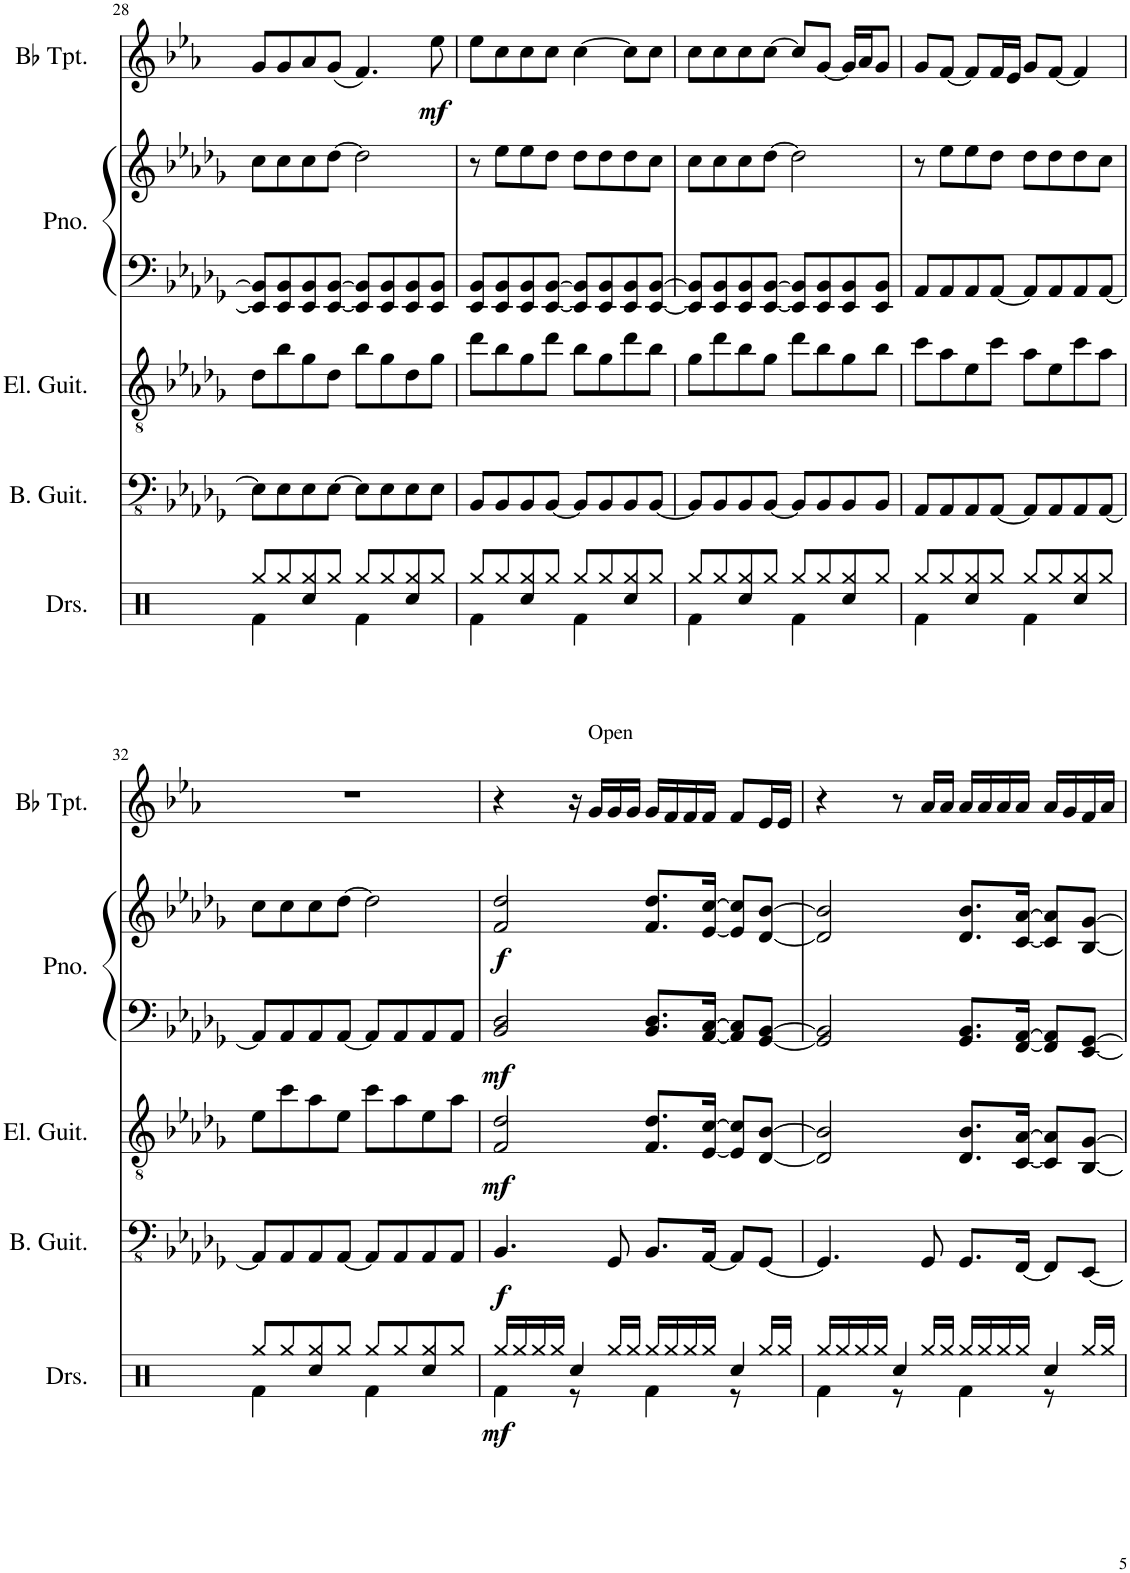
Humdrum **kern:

**kern	**dynam	**kern	**dynam	**kern	**dynam	**kern	**kern	**dynam	**kern	**dynam
*part5	*part5	*part4	*part4	*part3	*part3	*part2	*part2	*part2	*part1	*part1
*staff6	*staff6	*staff5	*staff5	*staff4	*staff4	*staff3	*staff2	*staff2/3	*staff1	*staff1
*I"Drumset	*	*I"Bass Guitar	*	*I"Electric Guitar	*	*I"Piano	*	*	*I"Bb Trumpet	*
*I'Drs.	*	*I'B. Guit.	*	*I'El. Guit.	*	*I'Pno.	*	*	*I'Bb Tpt.	*
!!LO:PB:g=z
*clefX	*	*clefFv4	*	*clefGv2	*	*clefF4	*clefG2	*	*clefG2	*
*	*	*	*	*	*	*	*	*	*Trd1c2	*
*k[]	*	*k[b-e-a-d-g-]	*	*k[b-e-a-d-g-]	*	*k[b-e-a-d-g-]	*k[b-e-a-d-g-]	*	*k[b-e-a-]	*
*M4/4	*	*M4/4	*	*M4/4	*	*M4/4	*M4/4	*	*M4/4	*
=28	=28	=28	=28	=28	=28	=28	=28	=28	=28	=28
*^	*	*	*	*	*	*	*	*	*	*
4Rf\	8Rgg/L	.	8EE-\L]	.	8d-\L	.	8EE-/] 8BB-/]L	8cc\L	.	8g/L	.
.	8Rgg/	.	8EE-\	.	8b-\	.	8EE-/ 8BB-/	8cc\	.	8g/	.
4Rcc/	8Rgg/	.	8EE-\	.	8g-\	.	8EE-/ 8BB-/	8cc\	.	8a-/	.
.	8Rgg/J	.	[8EE-\J	.	8d-\J	.	[8EE-/ [8BB-/J	[8dd-\J	.	(8g/J	.
4Rf\	8Rgg/L	.	8EE-\L]	.	8b-\L	.	8EE-/] 8BB-/]L	2dd-\]	.	4.f/)	.
.	8Rgg/	.	8EE-\	.	8g-\	.	8EE-/ 8BB-/	.	.	.	.
4Rcc/	8Rgg/	.	8EE-\	.	8d-\	.	8EE-/ 8BB-/	.	.	.	.
!	!	!	!	!	!	!	!	!	!	!	!LO:DY:b
.	8Rgg/J	.	8EE-\J	.	8g-\J	.	8EE-/ 8BB-/J	.	.	8ee-\	mf
=29	=29	=29	=29	=29	=29	=29	=29	=29	=29	=29	=29
4Rf\	8Rgg/L	.	8BBB-/L	.	8dd-\L	.	8EE-/ 8BB-/L	8r	.	8ee-\L	.
.	8Rgg/	.	8BBB-/	.	8b-\	.	8EE-/ 8BB-/	8ee-\L	.	8cc\	.
4Rcc/	8Rgg/	.	8BBB-/	.	8g-\	.	8EE-/ 8BB-/	8ee-\	.	8cc\	.
.	8Rgg/J	.	[8BBB-/J	.	8dd-\J	.	[8EE-/ [8BB-/J	8dd-\J	.	8cc\J	.
4Rf\	8Rgg/L	.	8BBB-/L]	.	8b-\L	.	8EE-/] 8BB-/]L	8dd-\L	.	[4cc\	.
.	8Rgg/	.	8BBB-/	.	8g-\	.	8EE-/ 8BB-/	8dd-\	.	.	.
4Rcc/	8Rgg/	.	8BBB-/	.	8dd-\	.	8EE-/ 8BB-/	8dd-\	.	8cc\L]	.
.	8Rgg/J	.	[8BBB-/J	.	8b-\J	.	[8EE-/ [8BB-/J	8cc\J	.	8cc\J	.
=30	=30	=30	=30	=30	=30	=30	=30	=30	=30	=30	=30
4Rf\	8Rgg/L	.	8BBB-/L]	.	8g-\L	.	8EE-/] 8BB-/]L	8cc\L	.	8cc\L	.
.	8Rgg/	.	8BBB-/	.	8dd-\	.	8EE-/ 8BB-/	8cc\	.	8cc\	.
4Rcc/	8Rgg/	.	8BBB-/	.	8b-\	.	8EE-/ 8BB-/	8cc\	.	8cc\	.
.	8Rgg/J	.	[8BBB-/J	.	8g-\J	.	[8EE-/ [8BB-/J	[8dd-\J	.	[8cc\J	.
4Rf\	8Rgg/L	.	8BBB-/L]	.	8dd-\L	.	8EE-/] 8BB-/]L	2dd-\]	.	8cc/L]	.
.	8Rgg/	.	8BBB-/	.	8b-\	.	8EE-/ 8BB-/	.	.	[8g/J	.
4Rcc/	8Rgg/	.	8BBB-/	.	8g-\	.	8EE-/ 8BB-/	.	.	16g/LL]	.
.	.	.	.	.	.	.	.	.	.	16a-/J	.
.	8Rgg/J	.	8BBB-/J	.	8b-\J	.	8EE-/ 8BB-/J	.	.	8g/J	.
=31	=31	=31	=31	=31	=31	=31	=31	=31	=31	=31	=31
4Rf\	8Rgg/L	.	8AAA-/L	.	8cc\L	.	8AA-/L	8r	.	8g/L	.
.	8Rgg/	.	8AAA-/	.	8a-\	.	8AA-/	8ee-\L	.	[8f/J	.
4Rcc/	8Rgg/	.	8AAA-/	.	8e-\	.	8AA-/	8ee-\	.	8f/L]	.
.	8Rgg/J	.	[8AAA-/J	.	8cc\J	.	[8AA-/J	8dd-\J	.	16f/L	.
.	.	.	.	.	.	.	.	.	.	16e-/JJ	.
4Rf\	8Rgg/L	.	8AAA-/L]	.	8a-\L	.	8AA-/L]	8dd-\L	.	8g/L	.
.	8Rgg/	.	8AAA-/	.	8e-\	.	8AA-/	8dd-\	.	[8f/J	.
4Rcc/	8Rgg/	.	8AAA-/	.	8cc\	.	8AA-/	8dd-\	.	4f/]	.
.	8Rgg/J	.	[8AAA-/J	.	8a-\J	.	[8AA-/J	8cc\J	.	.	.
!!LO:LB:g=z
=32	=32	=32	=32	=32	=32	=32	=32	=32	=32	=32	=32
4Rf\	8Rgg/L	.	8AAA-/L]	.	8e-\L	.	8AA-/L]	8cc\L	.	1r	.
.	8Rgg/	.	8AAA-/	.	8cc\	.	8AA-/	8cc\	.	.	.
4Rcc/	8Rgg/	.	8AAA-/	.	8a-\	.	8AA-/	8cc\	.	.	.
.	8Rgg/J	.	[8AAA-/J	.	8e-\J	.	[8AA-/J	[8dd-\J	.	.	.
4Rf\	8Rgg/L	.	8AAA-/L]	.	8cc\L	.	8AA-/L]	2dd-\]	.	.	.
.	8Rgg/	.	8AAA-/	.	8a-\	.	8AA-/	.	.	.	.
4Rcc/	8Rgg/	.	8AAA-/	.	8e-\	.	8AA-/	.	.	.	.
.	8Rgg/J	.	8AAA-/J	.	8a-\J	.	8AA-/J	.	.	.	.
=33	=33	=33	=33	=33	=33	=33	=33	=33	=33	=33	=33
!	!	!LO:DY:b	!	!LO:DY:b	!	!LO:DY:b	!	!	!LO:DY:b=2	!	!
!	!	!	!	!	!	!	!	!	!LO:DY:n=1:b	!	!
4Rf\	16Rgg/LL	mf	4.BBB-/	f	2F/ 2d-/	mf	2BB-/ 2D-/	2f/ 2dd-/	mf f	4r	.
.	16Rgg/	.	.	.	.	.	.	.	.	.	.
.	16Rgg/	.	.	.	.	.	.	.	.	.	.
.	16Rgg/JJ	.	.	.	.	.	.	.	.	.	.
4Rcc/	8r	.	.	.	.	.	.	.	.	16r	.
!	!	!	!	!	!	!	!	!	!	!LO:TX:a:t=Open	!
.	.	.	.	.	.	.	.	.	.	16g/LL	.
.	16Rgg/LL	.	8GGG-/	.	.	.	.	.	.	16g/	.
.	16Rgg/JJ	.	.	.	.	.	.	.	.	16g/JJ	.
4Rf\	16Rgg/LL	.	8.BBB-/L	.	8.F/ 8.d-/L	.	8.BB-/ 8.D-/L	8.f/ 8.dd-/L	.	16g/LL	.
.	16Rgg/	.	.	.	.	.	.	.	.	16f/	.
.	16Rgg/	.	.	.	.	.	.	.	.	16f/	.
.	16Rgg/JJ	.	[16AAA-/Jk	.	[16E-/ [16c/Jk	.	[16AA-/ [16C/Jk	[16e-/ [16cc/Jk	.	16f/JJ	.
4Rcc/	8r	.	8AAA-/L]	.	8E-/] 8c/]L	.	8AA-/] 8C/]L	8e-/] 8cc/]L	.	8f/L	.
.	16Rgg/LL	.	[8GGG-/J	.	[8D-/ [8B-/J	.	[8GG-/ [8BB-/J	[8d-/ [8b-/J	.	16e-/L	.
.	16Rgg/JJ	.	.	.	.	.	.	.	.	16e-/JJ	.
=34	=34	=34	=34	=34	=34	=34	=34	=34	=34	=34	=34
4Rf\	16Rgg/LL	.	4.GGG-/]	.	2D-/] 2B-/]	.	2GG-/] 2BB-/]	2d-/] 2b-/]	.	4r	.
.	16Rgg/	.	.	.	.	.	.	.	.	.	.
.	16Rgg/	.	.	.	.	.	.	.	.	.	.
.	16Rgg/JJ	.	.	.	.	.	.	.	.	.	.
4Rcc/	8r	.	.	.	.	.	.	.	.	8r	.
.	16Rgg/LL	.	8GGG-/	.	.	.	.	.	.	16a-/LL	.
.	16Rgg/JJ	.	.	.	.	.	.	.	.	16a-/JJ	.
4Rf\	16Rgg/LL	.	8.GGG-/L	.	8.D-/ 8.B-/L	.	8.GG-/ 8.BB-/L	8.d-/ 8.b-/L	.	16a-/LL	.
.	16Rgg/	.	.	.	.	.	.	.	.	16a-/	.
.	16Rgg/	.	.	.	.	.	.	.	.	16a-/	.
.	16Rgg/JJ	.	[16FFF/Jk	.	[16C/ [16A-/Jk	.	[16FF/ [16AA-/Jk	[16c/ [16a-/Jk	.	16a-/JJ	.
4Rcc/	8r	.	8FFF/L]	.	8C/] 8A-/]L	.	8FF/] 8AA-/]L	8c/] 8a-/]L	.	16a-/LL	.
.	.	.	.	.	.	.	.	.	.	16g/	.
.	16Rgg/LL	.	[8EEE-/J	.	[8BB-/ [8G-/J	.	[8EE-/ [8GG-/J	[8B-/ [8g-/J	.	16f/	.
.	16Rgg/JJ	.	.	.	.	.	.	.	.	16a-/JJ	.
*v	*v	*	*	*	*	*	*	*	*	*	*
=	=	=	=	=	=	=	=	=	=	=
*-	*-	*-	*-	*-	*-	*-	*-	*-	*-	*-
